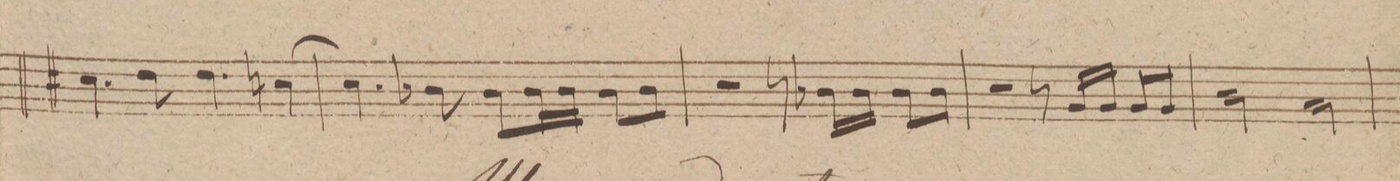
**kern	**dynam
*I"Clarinetto 2do in A.	*
*clefG2	*
*k[f#c#g#d#]	*
*met(c)	*
*M4/4	*
4.a#X/	.
8b\	.
4b\	.
[4a/	.
=21	=21
4.a/]	.
8gX/	.
8g/L	.
16g/L	.
16g/JJ	.
8g/L	.
8g/J	.
=22	=22
2r	.
8r	.
16gX/LL	.
16g/JJ	.
8g/L	.
8g/J	.
=23	=23
2r	.
8r	.
16e/LL	.
16e/JJ	.
8e/L	.
8e/J	.
=24	=24
2g#/	.
2f#\	.
=25	=25
*-	*-
